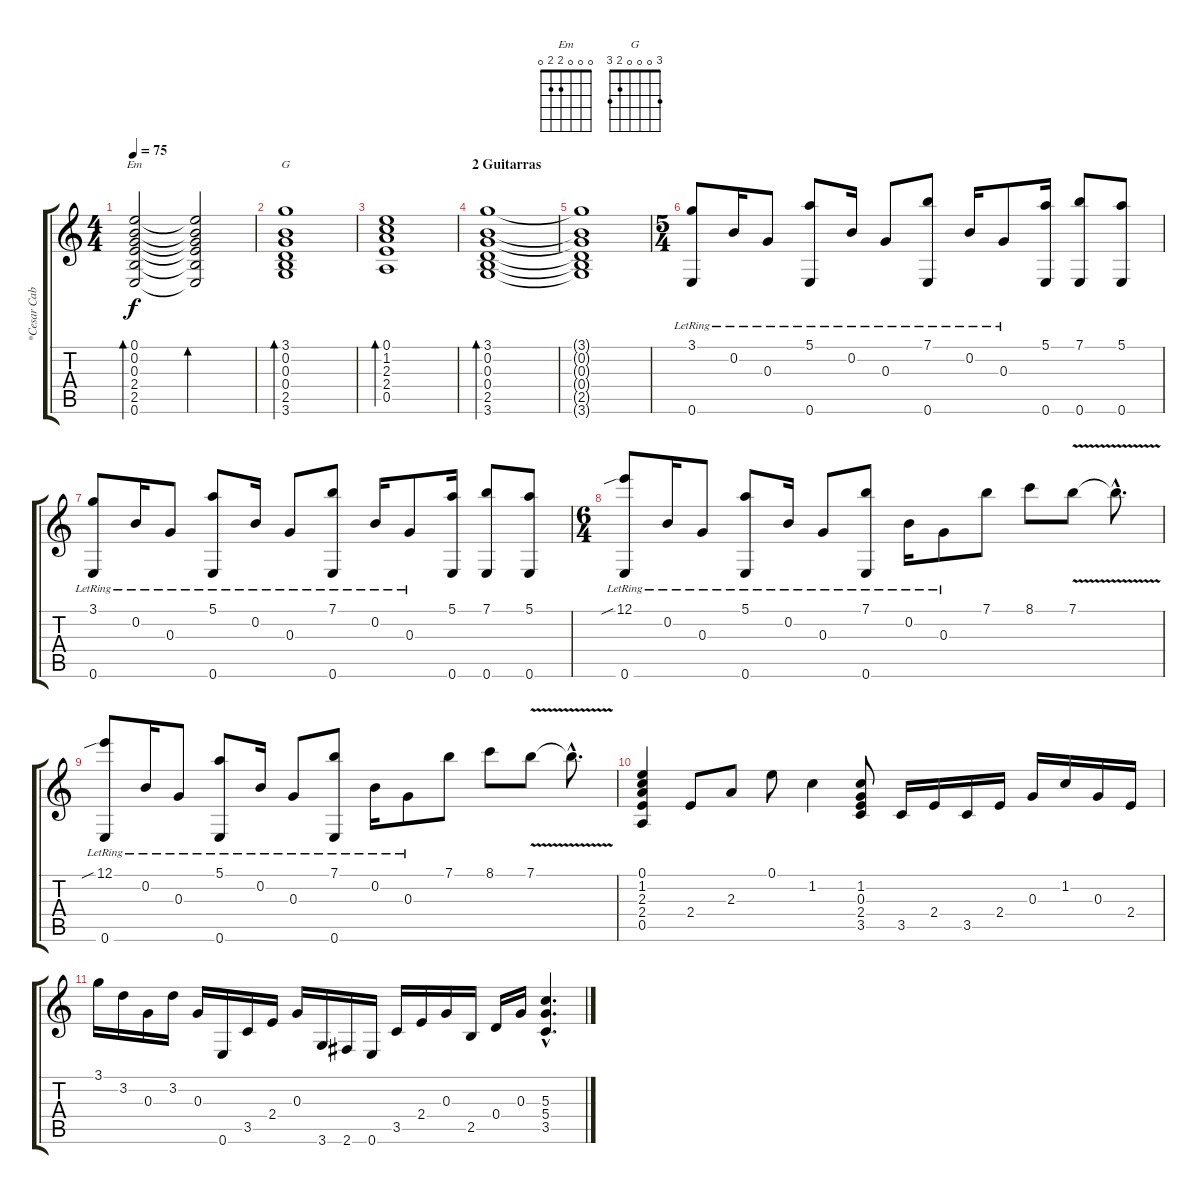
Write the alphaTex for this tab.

\track ("*Cesar Cabal" "*Cesar Cab") {instrument acousticguitarsteel}
\staff {score tabs}
\tuning (E4 B3 G3 D3 A2 E2) {hide}
\chord ("Em" 0 0 0 2 2 0)
\chord ("G" 3 0 0 0 2 3)
\ts (4 4)
\tempo 75
\clef g2
\ks c
(0.1 0.2 0.3 2.4 2.5 0.6).2{bd 480 ch "Em" dy f} (0.1{t} 0.2{t} 0.3{t} 2.4{t} 2.5{t} 0.6{t}).2{bd 480} |
(3.1 0.2 0.3 0.4 2.5 3.6).1{bd 480 ch "G"} |
(0.1 1.2 2.3 2.4 0.5).1{bd 480} |
\section ("" "2 Guitarras")
(3.1 0.2 0.3 0.4 2.5 3.6).1{bd 480} |
(3.1{t} 0.2{t} 0.3{t} 0.4{t} 2.5{t} 3.6{t}).1 |
\ts (5 4)
(3.1{lr} 0.6{lr}).8 0.2{lr}.16 0.3{lr}.8 (5.1{lr} 0.6{lr}).8 0.2{lr}.16 0.3{lr}.8 (7.1{lr} 0.6{lr}).8 0.2{lr}.16 0.3{lr}.8 (5.1 0.6).16 (7.1 0.6).8 (5.1 0.6).8 |
(3.1{lr} 0.6{lr}).8 0.2{lr}.16 0.3{lr}.8 (5.1{lr} 0.6{lr}).8 0.2{lr}.16 0.3{lr}.8 (7.1{lr} 0.6{lr}).8 0.2{lr}.16 0.3{lr}.8 (5.1 0.6).16 (7.1 0.6).8 (5.1 0.6).8 |
\ts (6 4)
(12.1{sib} 0.6{lr}).8 0.2{lr}.16 0.3{lr}.8 (5.1 0.6{lr}).8 0.2{lr}.16 0.3{lr}.8 (7.1 0.6{lr}).8 0.2{lr}.16 0.3{lr}.8 7.1.8 8.1.8 7.1{v}.8 7.1{hac t}.8{d} |
(12.1{sib} 0.6{lr}).8 0.2{lr}.16 0.3{lr}.8 (5.1 0.6{lr}).8 0.2{lr}.16 0.3{lr}.8 (7.1 0.6{lr}).8 0.2{lr}.16 0.3{lr}.8 7.1.8 8.1.8 7.1{v}.8 7.1{hac t}.8{d} |
(0.1 1.2 2.3 2.4 0.5).4{volume 0} 2.4.8 2.3.8 0.1.8 1.2.4 (1.2 0.3 2.4 3.5).8 3.5.16 2.4.16 3.5.16 2.4.16 0.3.16 1.2.16 0.3.16 2.4.16 |
3.1.16 3.2.16 0.3.16 3.2.16 0.3.16 0.6.16 3.5.16 2.4.16 0.3.16 3.6.16 2.6.16 0.6.16 3.5.16 2.4.16 0.3.16 2.5.16 0.4.16 0.3.16 (5.3{hac} 5.4{hac} 3.5{hac}).4{d}
